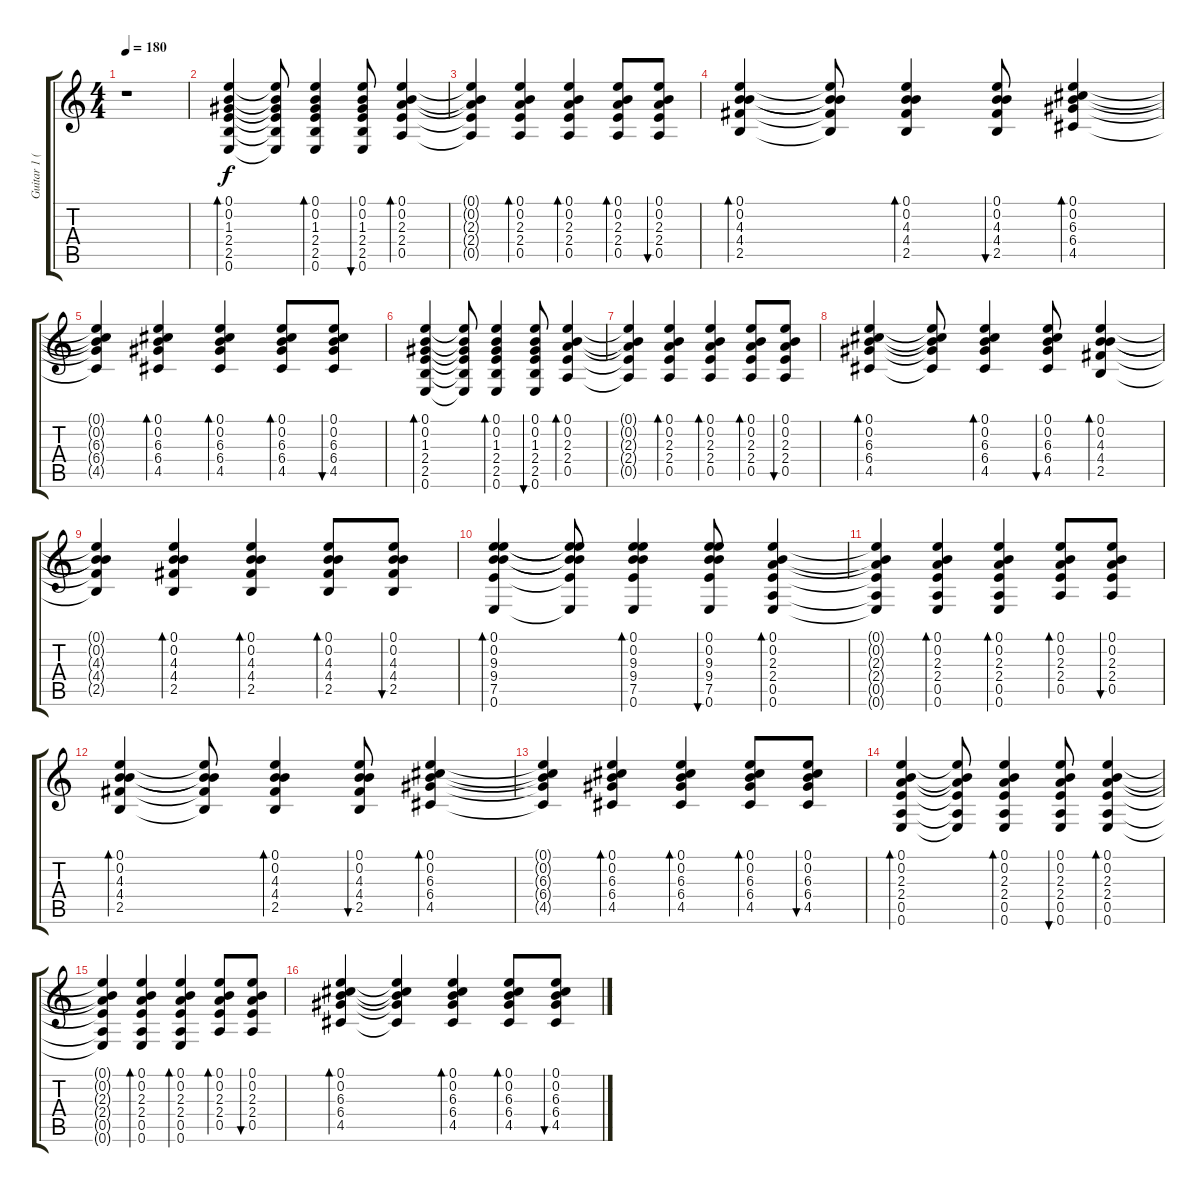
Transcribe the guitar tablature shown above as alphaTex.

\track ("Guitar 1 (Matt)" "Guitar 1 (") {instrument acousticguitarsteel}
\staff {score tabs}
\tuning (E4 B3 G3 D3 A2 E2) {hide}
\ts (4 4)
\tempo 180
\clef g2
\ks c
r.1{dy f instrument acousticguitarsteel} |
(0.1 0.2 1.3 2.4 2.5 0.6).4{bd 120} (0.1{t} 0.2{t} 1.3{t} 2.4{t} 2.5{t} 0.6{t}).8 (0.1 0.2 1.3 2.4 2.5 0.6).4{bd 120} (0.1 0.2 1.3 2.4 2.5 0.6).8{bu 120} (0.1 0.2 2.3 2.4 0.5).4{bd 120} |
(0.1{t} 0.2{t} 2.3{t} 2.4{t} 0.5{t}).4 (0.1 0.2 2.3 2.4 0.5).4{bd 120} (0.1 0.2 2.3 2.4 0.5).4{bd 120} (0.1 0.2 2.3 2.4 0.5).8{bd 120} (0.1 0.2 2.3 2.4 0.5).8{bu 120} |
(0.1 0.2 4.3 4.4 2.5).4{bd 120} (0.1{t} 0.2{t} 4.3{t} 4.4{t} 2.5{t}).8 (0.1 0.2 4.3 4.4 2.5).4{bd 120} (0.1 0.2 4.3 4.4 2.5).8{bu 120} (0.1 0.2 6.3 6.4 4.5).4{bd 240} |
(0.1{t} 0.2{t} 6.3{t} 6.4{t} 4.5{t}).4 (0.1 0.2 6.3 6.4 4.5).4{bd 120} (0.1 0.2 6.3 6.4 4.5).4{bd 120} (0.1 0.2 6.3 6.4 4.5).8{bd 120} (0.1 0.2 6.3 6.4 4.5).8{bu 120} |
(0.1 0.2 1.3 2.4 2.5 0.6).4{bd 120} (0.1{t} 0.2{t} 1.3{t} 2.4{t} 2.5{t} 0.6{t}).8 (0.1 0.2 1.3 2.4 2.5 0.6).4{bd 120} (0.1 0.2 1.3 2.4 2.5 0.6).8{bu 120} (0.1 0.2 2.3 2.4 0.5).4{bd 120} |
(0.1{t} 0.2{t} 2.3{t} 2.4{t} 0.5{t}).4 (0.1 0.2 2.3 2.4 0.5).4{bd 120} (0.1 0.2 2.3 2.4 0.5).4{bd 120} (0.1 0.2 2.3 2.4 0.5).8{bd 120} (0.1 0.2 2.3 2.4 0.5).8{bu 120} |
(0.1 0.2 6.3 6.4 4.5).4{bd 120} (0.1{t} 0.2{t} 6.3{t} 6.4{t} 4.5{t}).8 (0.1 0.2 6.3 6.4 4.5).4{bd 120} (0.1 0.2 6.3 6.4 4.5).8{bu 120} (0.1 0.2 4.3 4.4 2.5).4{bd 120} |
(0.1{t} 0.2{t} 4.3{t} 4.4{t} 2.5{t}).4 (0.1 0.2 4.3 4.4 2.5).4{bd 120} (0.1 0.2 4.3 4.4 2.5).4{bd 120} (0.1 0.2 4.3 4.4 2.5).8{bd 120} (0.1 0.2 4.3 4.4 2.5).8{bu 120} |
(0.1 0.2 9.3 9.4 7.5 0.6).4{bd 120} (0.1{t} 0.2{t} 9.3{t} 9.4{t} 7.5{t} 0.6{t}).8 (0.1 0.2 9.3 9.4 7.5 0.6).4{bd 120} (0.1 0.2 9.3 9.4 7.5 0.6).8{bu 120} (0.1 0.2 2.3 2.4 0.5 0.6).4{bd 120} |
(0.1{t} 0.2{t} 2.3{t} 2.4{t} 0.5{t} 0.6{t}).4 (0.1 0.2 2.3 2.4 0.5 0.6).4{bd 120} (0.1 0.2 2.3 2.4 0.5 0.6).4{bd 120} (0.1 0.2 2.3 2.4 0.5).8{bd 120} (0.1 0.2 2.3 2.4 0.5).8{bu 120} |
(0.1 0.2 4.3 4.4 2.5).4{bd 120} (0.1{t} 0.2{t} 4.3{t} 4.4{t} 2.5{t}).8 (0.1 0.2 4.3 4.4 2.5).4{bd 120} (0.1 0.2 4.3 4.4 2.5).8{bu 120} (0.1 0.2 6.3 6.4 4.5).4{bd 120} |
(0.1{t} 0.2{t} 6.3{t} 6.4{t} 4.5{t}).4 (0.1 0.2 6.3 6.4 4.5).4{bd 120} (0.1 0.2 6.3 6.4 4.5).4{bd 120} (0.1 0.2 6.3 6.4 4.5).8{bd 120} (0.1 0.2 6.3 6.4 4.5).8{bu 120} |
(0.1 0.2 2.3 2.4 0.5 0.6).4{bd 120} (0.1{t} 0.2{t} 2.3{t} 2.4{t} 0.5{t} 0.6{t}).8 (0.1 0.2 2.3 2.4 0.5 0.6).4{bd 120} (0.1 0.2 2.3 2.4 0.5 0.6).8{bu 120} (0.1 0.2 2.3 2.4 0.5 0.6).4{bd 120} |
(0.1{t} 0.2{t} 2.3{t} 2.4{t} 0.5{t} 0.6{t}).4 (0.1 0.2 2.3 2.4 0.5 0.6).4{bd 120} (0.1 0.2 2.3 2.4 0.5 0.6).4{bd 120} (0.1 0.2 2.3 2.4 0.5).8{bd 120} (0.1 0.2 2.3 2.4 0.5).8{bu 120} |
(0.1 0.2 6.3 6.4 4.5).4{bd 120} (0.1{t} 0.2{t} 6.3{t} 6.4{t} 4.5{t}).4 (0.1 0.2 6.3 6.4 4.5).4{bd 120} (0.1 0.2 6.3 6.4 4.5).8{bd 120} (0.1 0.2 6.3 6.4 4.5).8{bu 120}
